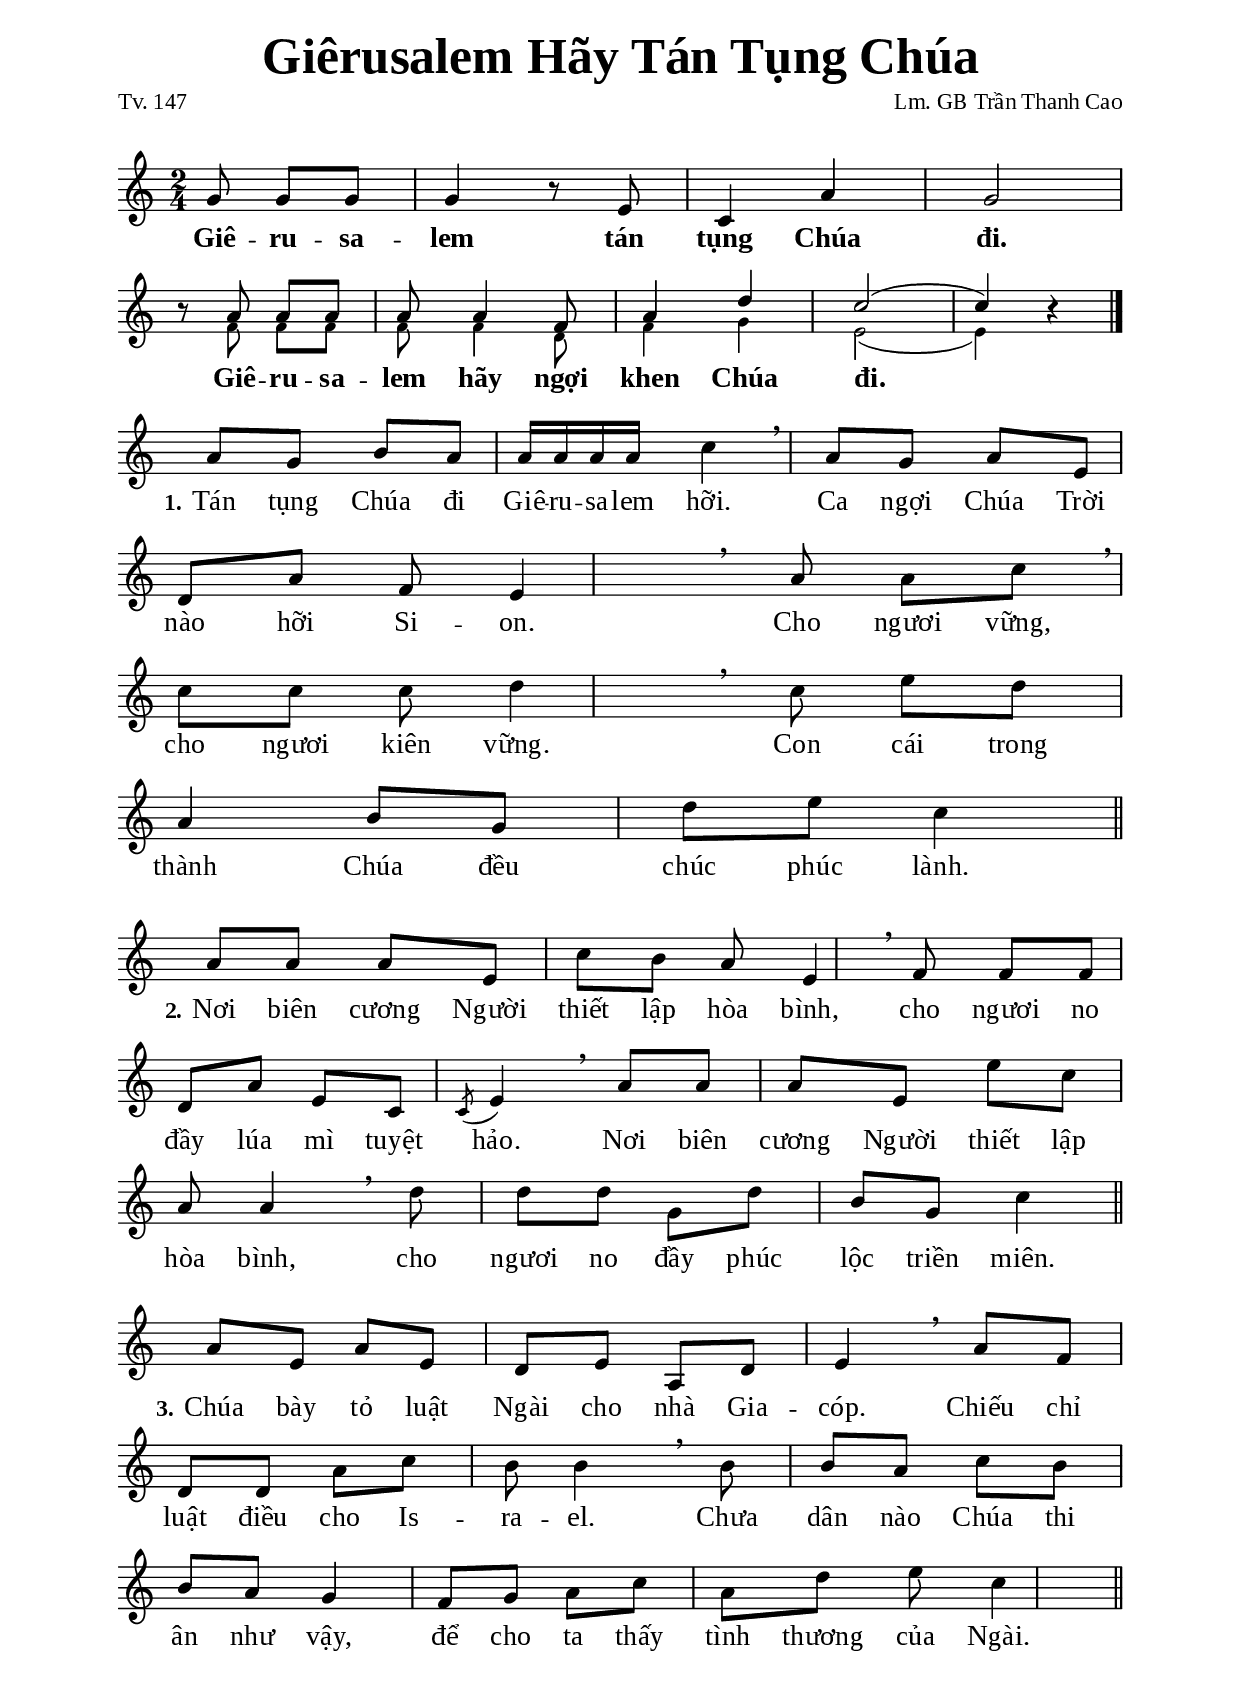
% Cài đặt chung
\version "2.22.1"
\include "english.ly"

\header {
  title = \markup { \fontsize #3 "Giêrusalem Hãy Tán Tụng Chúa" }
  poet = "Tv. 147"
  composer = "Lm. GB Trần Thanh Cao"
  arranger = " "
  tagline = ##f
}

\paper {
  #(set-paper-size "a4")
  top-margin = 10\mm
  bottom-margin = 10\mm
  left-margin = 20\mm
  right-margin = 20\mm
  indent = #0
  #(define fonts
    (make-pango-font-tree
      "Liberation Serif"
      "Liberation Serif"
      "Liberation Serif"
      (/ 20 20)))
  page-count = #1
}

% Nhạc điệp khúc
nhacDiepKhucSop= \relative c'' {
  \partial 4. g8 g g |
  g4 r8 e |
  c4 a' |
  g2 | \break
  r8 a a a |
  a a4 f8 |
  a4 d |
  c2 ^( |
  c4) r \bar "|."
}

nhacDiepKhucBas = \relative c' {
  \skip 4.
  \skip 4 r8 \skip 8
  \skip 2
  \skip 2
  r8 f f f |
  f f4 d8 |
  f4 g |
  e2 ( |
  e4) r
}

% Nhạc phiên khúc
nhacPhienKhucMot = \relative c'' {
  a8 g b a a16 a a a c4 \breathe
  a8 g a e d a' f e4 \breathe
  a8 a c \breathe
  c c c d4 \breathe
  c8 e d a4 b8 g d' e c4 \bar "||"
}

nhacPhienKhucHai = \relative c'' {
  a8 a a e c' b a e4 \breathe
  f8 f f d a' e c \acciaccatura c8 e4 \breathe
  a8 a a e e' c a a4 \breathe
  d8 d d g, d' b g c4 \bar "||"
}

nhacPhienKhucBa = \relative c'' {
  a8 e a e d e a, d e4 \breathe
  a8 f d d a' c b b4 \breathe
  b8 b a c b b a g4 f8 g a c a d e c4 \bar "||"
}

% Lời điệp khúc
loiDiepKhuc = \lyricmode {
  Giê -- ru -- sa -- lem tán tụng Chúa đi.
  Giê -- ru -- sa -- lem hãy ngợi khen Chúa đi.
}

% Lời phiên khúc
loiPhienKhucMot = \lyricmode {
  \set stanza = #"1."
  Tán tụng Chúa đi Giê -- ru -- sa -- lem hỡi.
  Ca ngợi Chúa Trời nào hỡi Si -- on.
  Cho ngươi vững, cho ngươi kiên vững.
  Con cái trong thành Chúa đều chúc phúc lành.
}

loiPhienKhucHai = \lyricmode {
  \set stanza = #"2."
  Nơi biên cương Người thiết lập hòa bình,
  cho ngươi no đầy lúa mì tuyệt hảo.
  Nơi biên cương Người thiết lập hòa bình,
  cho ngươi no đầy phúc lộc triền miên.
}

loiPhienKhucBa = \lyricmode {
  \set stanza = #"3."
  Chúa bày tỏ luật Ngài cho nhà Gia -- cóp.
  Chiếu chỉ luật điều cho Is -- ra -- el.
  Chưa dân nào Chúa thi ân như vậy,
  để cho ta thấy tình thương của Ngài.
}


% Dàn trang
\score {
  \new ChoirStaff <<
    \new Staff = diepKhuc \with {
        \consists "Merge_rests_engraver"
        %\magnifyStaff #(magstep +1)
      }
      <<
      \new Voice = beSop {
        \voiceOne \key c \major \time 2/4 \nhacDiepKhucSop
      }
      \new Voice = beBas {
        \override NoteHead.font-size = #-2
        \voiceTwo \key c \major \time 2/4 \nhacDiepKhucBas
      }
    >>
    \new Lyrics \lyricsto beSop \loiDiepKhuc
  >>
  \layout {
    \override Lyrics.LyricText.font-series = #'bold
    \override Lyrics.LyricText.font-size = #+2
    \override Lyrics.LyricSpace.minimum-distance = #3.0
    \override Score.BarNumber.break-visibility = ##(#f #f #f)
    \override Score.SpacingSpanner.uniform-stretching = ##t
  }
}

\score {
  \new ChoirStaff <<
    \new Staff = phienKhuc \with {
        %\magnifyStaff #(magstep +1)
      }
      <<
      \new Voice = beSop {
        \key c \major \time 2/4 \nhacPhienKhucMot
      }
    >>
    \new Lyrics \lyricsto beSop \loiPhienKhucMot
  >>
  \layout {
    \override Staff.TimeSignature.transparent = ##t
    \override Lyrics.LyricText.font-size = #+2
    \override Lyrics.LyricSpace.minimum-distance = #3.0
    \override Score.BarNumber.break-visibility = ##(#f #f #f)
    \override Score.SpacingSpanner.uniform-stretching = ##t
    \set Score.barAlways = ##t
    \set Score.defaultBarType = ""
  } 
}

\score {
  \new ChoirStaff <<
    \new Staff = phienKhuc \with {
        %\magnifyStaff #(magstep +1)
      }
      <<
      \new Voice = beSop {
        \key c \major \time 2/4 \nhacPhienKhucHai
      }
    >>
    \new Lyrics \lyricsto beSop \loiPhienKhucHai
  >>
  \layout {
    \override Staff.TimeSignature.transparent = ##t
    \override Lyrics.LyricText.font-size = #+2
    \override Lyrics.LyricSpace.minimum-distance = #3.0
    \override Score.BarNumber.break-visibility = ##(#f #f #f)
    \override Score.SpacingSpanner.uniform-stretching = ##t
    \set Score.barAlways = ##t
    \set Score.defaultBarType = ""
  } 
}

\score {
  \new ChoirStaff <<
    \new Staff = phienKhuc \with {
        %\magnifyStaff #(magstep +1)
      }
      <<
      \new Voice = beSop {
        \key c \major \time 2/4 \nhacPhienKhucBa
      }
    >>
    \new Lyrics \lyricsto beSop \loiPhienKhucBa
  >>
  \layout {
    \override Staff.TimeSignature.transparent = ##t
    \override Lyrics.LyricText.font-size = #+2
    \override Lyrics.LyricSpace.minimum-distance = #3.0
    \override Score.BarNumber.break-visibility = ##(#f #f #f)
    \override Score.SpacingSpanner.uniform-stretching = ##t
    \set Score.barAlways = ##t
    \set Score.defaultBarType = ""
  } 
}
